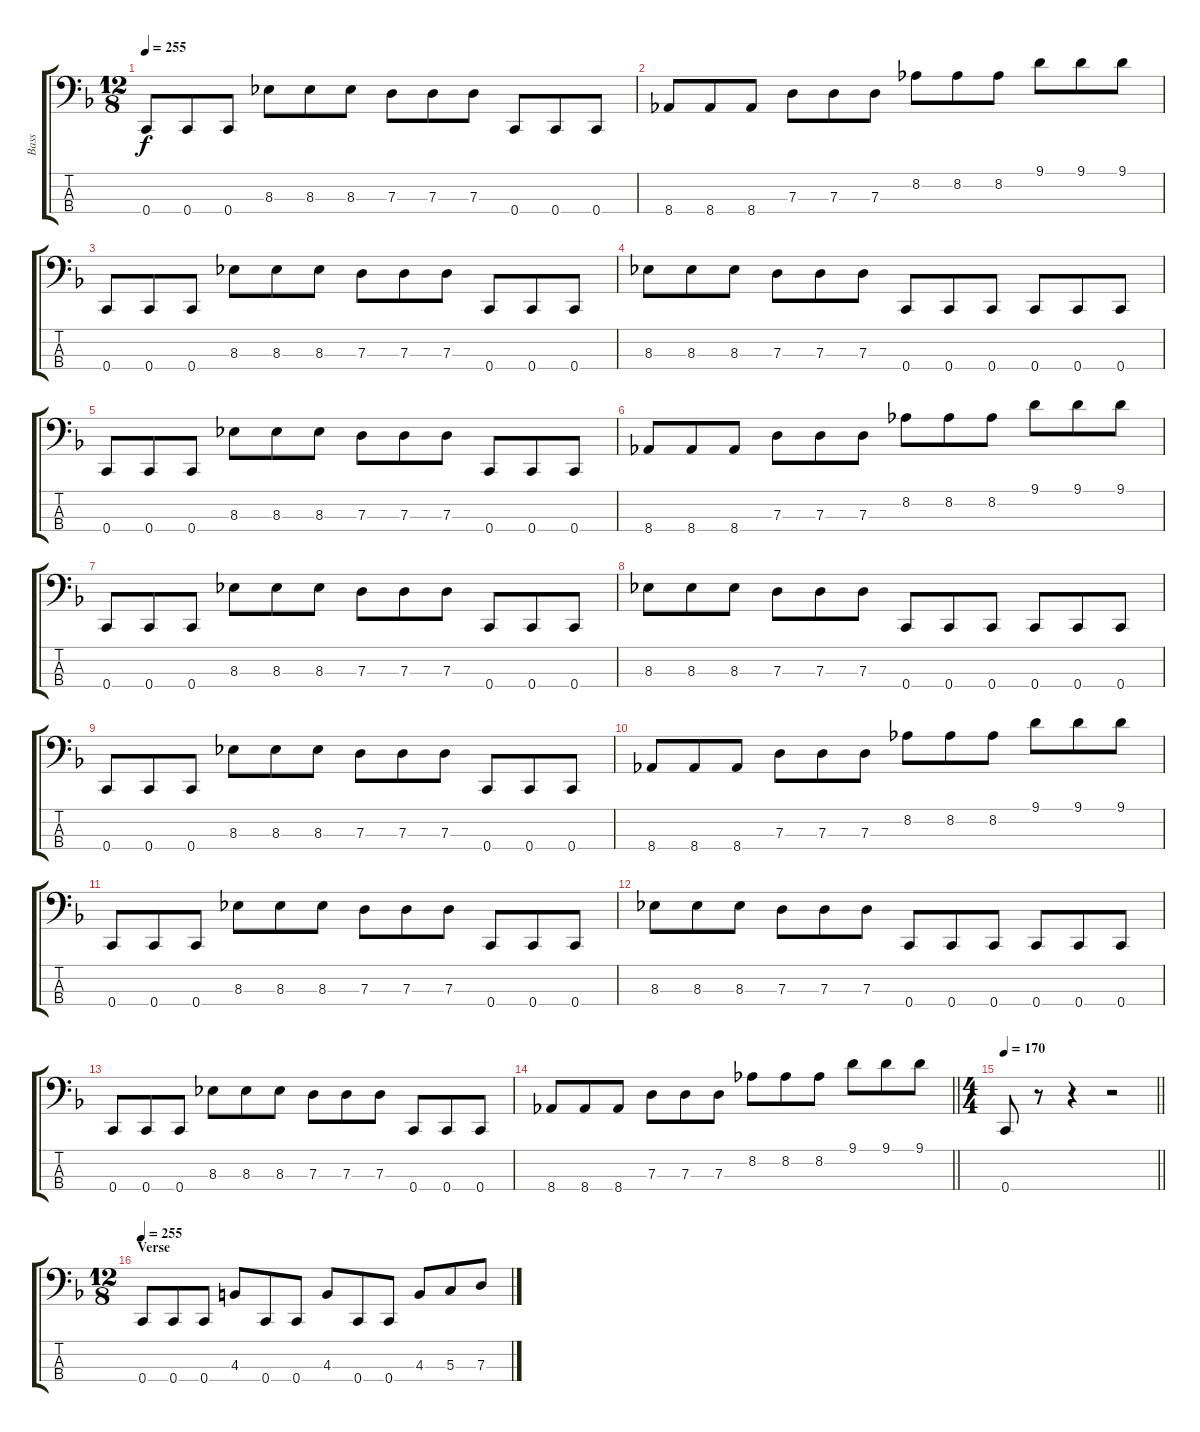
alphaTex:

\track ("Bass" "Bass") {instrument electricbassfinger}
\staff {score tabs}
\tuning (F2 C2 G1 C1) {hide}
\ts (12 8)
\tempo 255
\clef f4
\ks dminor
0.4.8{dy f} 0.4.8 0.4.8 8.3.8 8.3.8 8.3.8 7.3.8 7.3.8 7.3.8 0.4.8 0.4.8 0.4.8 |
8.4.8 8.4.8 8.4.8 7.3.8 7.3.8 7.3.8 8.2.8 8.2.8 8.2.8 9.1.8 9.1.8 9.1.8 |
0.4.8 0.4.8 0.4.8 8.3.8 8.3.8 8.3.8 7.3.8 7.3.8 7.3.8 0.4.8 0.4.8 0.4.8 |
8.3.8 8.3.8 8.3.8 7.3.8 7.3.8 7.3.8 0.4.8 0.4.8 0.4.8 0.4.8 0.4.8 0.4.8 |
0.4.8 0.4.8 0.4.8 8.3.8 8.3.8 8.3.8 7.3.8 7.3.8 7.3.8 0.4.8 0.4.8 0.4.8 |
8.4.8 8.4.8 8.4.8 7.3.8 7.3.8 7.3.8 8.2.8 8.2.8 8.2.8 9.1.8 9.1.8 9.1.8 |
0.4.8 0.4.8 0.4.8 8.3.8 8.3.8 8.3.8 7.3.8 7.3.8 7.3.8 0.4.8 0.4.8 0.4.8 |
8.3.8 8.3.8 8.3.8 7.3.8 7.3.8 7.3.8 0.4.8 0.4.8 0.4.8 0.4.8 0.4.8 0.4.8 |
0.4.8 0.4.8 0.4.8 8.3.8 8.3.8 8.3.8 7.3.8 7.3.8 7.3.8 0.4.8 0.4.8 0.4.8 |
8.4.8 8.4.8 8.4.8 7.3.8 7.3.8 7.3.8 8.2.8 8.2.8 8.2.8 9.1.8 9.1.8 9.1.8 |
0.4.8 0.4.8 0.4.8 8.3.8 8.3.8 8.3.8 7.3.8 7.3.8 7.3.8 0.4.8 0.4.8 0.4.8 |
8.3.8 8.3.8 8.3.8 7.3.8 7.3.8 7.3.8 0.4.8 0.4.8 0.4.8 0.4.8 0.4.8 0.4.8 |
0.4.8 0.4.8 0.4.8 8.3.8 8.3.8 8.3.8 7.3.8 7.3.8 7.3.8 0.4.8 0.4.8 0.4.8 |
\barLineRight lightlight
8.4.8 8.4.8 8.4.8 7.3.8 7.3.8 7.3.8 8.2.8 8.2.8 8.2.8 9.1.8 9.1.8 9.1.8 |
\ts (4 4)
\tempo 170
\barLineRight lightlight
0.4.8 r.8 r.4 r.2 |
\ts (12 8)
\section ("" "Verse")
\tempo 255
0.4.8 0.4.8 0.4.8 4.3.8 0.4.8 0.4.8 4.3.8 0.4.8 0.4.8 4.3.8 5.3.8 7.3.8
